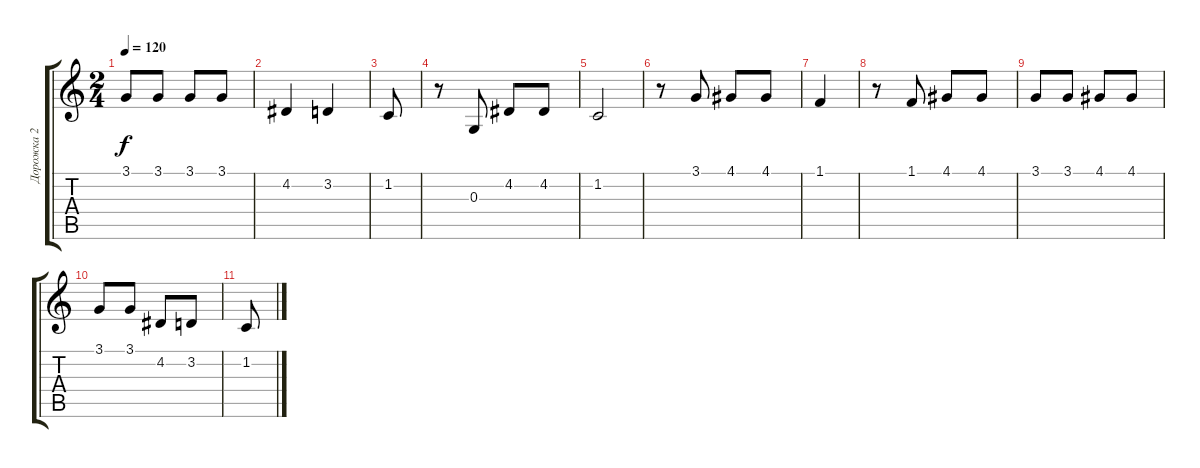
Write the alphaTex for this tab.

\track ("Дорожка 2" "Дорожка 2") {instrument acousticgrandpiano}
\staff {score tabs}
\tuning (E4 B3 G3 D3 A2 E2) {hide}
\ts (2 4)
\tempo 120
\clef g2
\ks c
3.1.8{dy f} 3.1.8 3.1.8 3.1.8 |
4.2.4 3.2.4 |
1.2.8 |
r.8 0.3.8 4.2.8 4.2.8 |
1.2.2 |
r.8 3.1.8 4.1.8 4.1.8 |
1.1.4 |
r.8 1.1.8 4.1.8 4.1.8 |
3.1.8 3.1.8 4.1.8 4.1.8 |
3.1.8 3.1.8 4.2.8 3.2.8 |
1.2.8
